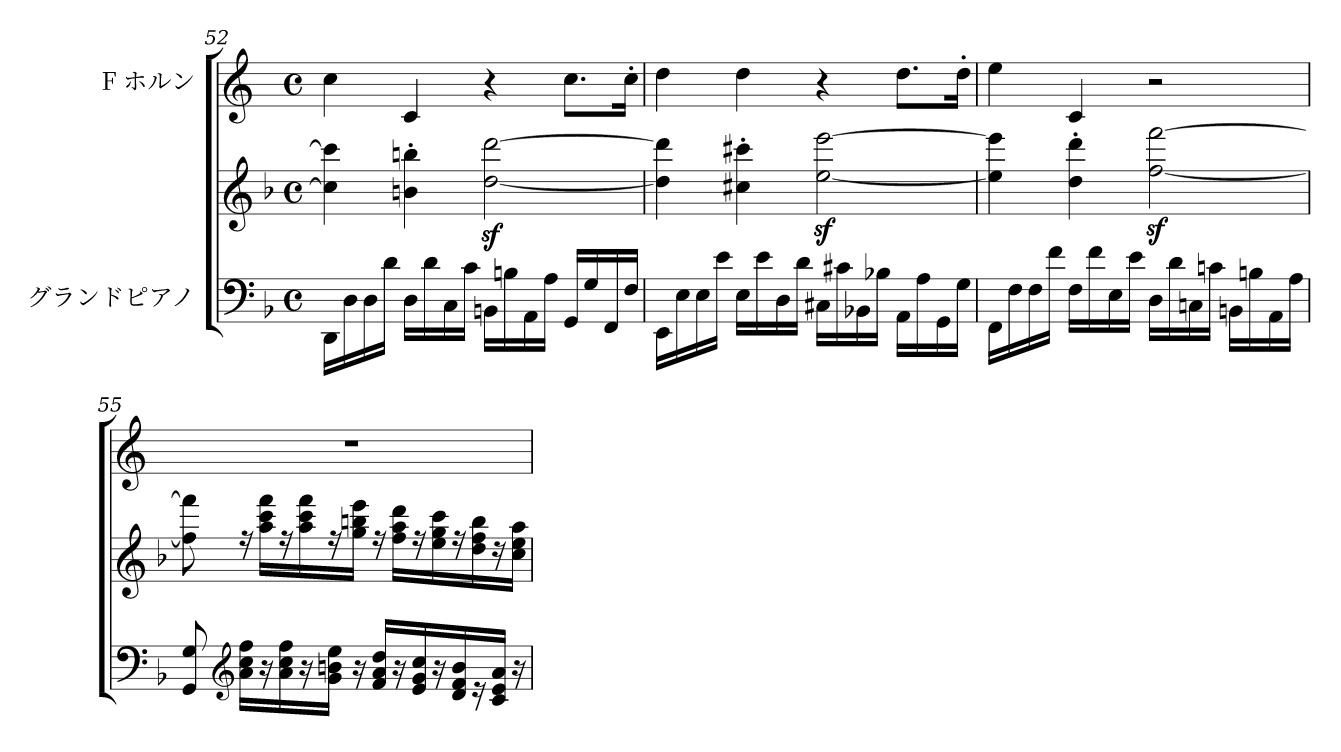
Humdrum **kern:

**kern	**kern	**kern
*part2	*part2	*part1
*staff3	*staff2	*staff1
*I"グランドピアノ	*	*I"F ホルン
!!LO:LB:g=z
*clefF4	*clefG2	*clefG2
*	*	*ITrd4c7
*k[b-]	*k[b-]	*k[b-]
*M4/4	*M4/4	*M4/4
*met(c)	*met(c)	*met(c)
=52	=52	=52
16DD\LL	4cc\] 4ccc\]	4f\
16D\	.	.
16D\	.	.
16d\JJ	.	.
16D\LL	4bn\' 4bbn\'	4F/
16d\	.	.
16C\	.	.
16c\JJ	.	.
16BBn\LL	[2dd\z< [2ddd\z<	4r
16Bn\	.	.
16AA\	.	.
16A\JJ	.	.
16GG/LL	.	8.f\L
16G/	.	.
16FF/	.	.
16F/JJ	.	16f'\Jk
=53	=53	=53
16EE\LL	4dd\] 4ddd\]	4g\
16E\	.	.
16E\	.	.
16e\JJ	.	.
16E\LL	4cc#X\' 4ccc#X\'	4g\
16e\	.	.
16D\	.	.
16d\JJ	.	.
16C#X\LL	[2ee\z< [2eee\z<	4r
16c#X\	.	.
16BB-X\	.	.
16B-X\JJ	.	.
16AA\LL	.	8.g\L
16A\	.	.
16GG\	.	.
16G\JJ	.	16g'\Jk
=54	=54	=54
16FF\LL	4ee\] 4eee\]	4a\
16F\	.	.
16F\	.	.
16f\JJ	.	.
16F\LL	4dd\' 4ddd\'	4F/
16f\	.	.
16E\	.	.
16e\JJ	.	.
16D\LL	[2ff\z< [2fff\z<	2r
16d\	.	.
16Cn\	.	.
16cn\JJ	.	.
16BBn\LL	.	.
16Bn\	.	.
16AA\	.	.
16A\JJ	.	.
!!LO:LB:g=z
=55	=55	=55
8GG/ 8G/	8ff\] 8fff\]	1r
*clefG2	*	*
16a\ 16cc\ 16ff\LL	16rff	.
16r	16aa\ 16ccc\ 16fff\LL	.
16a\ 16cc\ 16ff\	16rff	.
16r	16aa\ 16ccc\ 16fff\	.
16g\ 16bn\ 16ee\JJ	16rff	.
16r	16gg\ 16bbn\ 16eee\JJ	.
16f/ 16a/ 16dd/LL	16rff	.
16r	16ff\ 16aa\ 16ddd\LL	.
16e/ 16g/ 16cc/	16rff	.
16r	16ee\ 16gg\ 16ccc\	.
16d/ 16f/ 16b/	16rff	.
16r	16dd\ 16ff\ 16bb\	.
16c/ 16e/ 16a/JJ	16rdd	.
16r	16cc\ 16ee\ 16aa\JJ	.
=	=	=
*-	*-	*-
